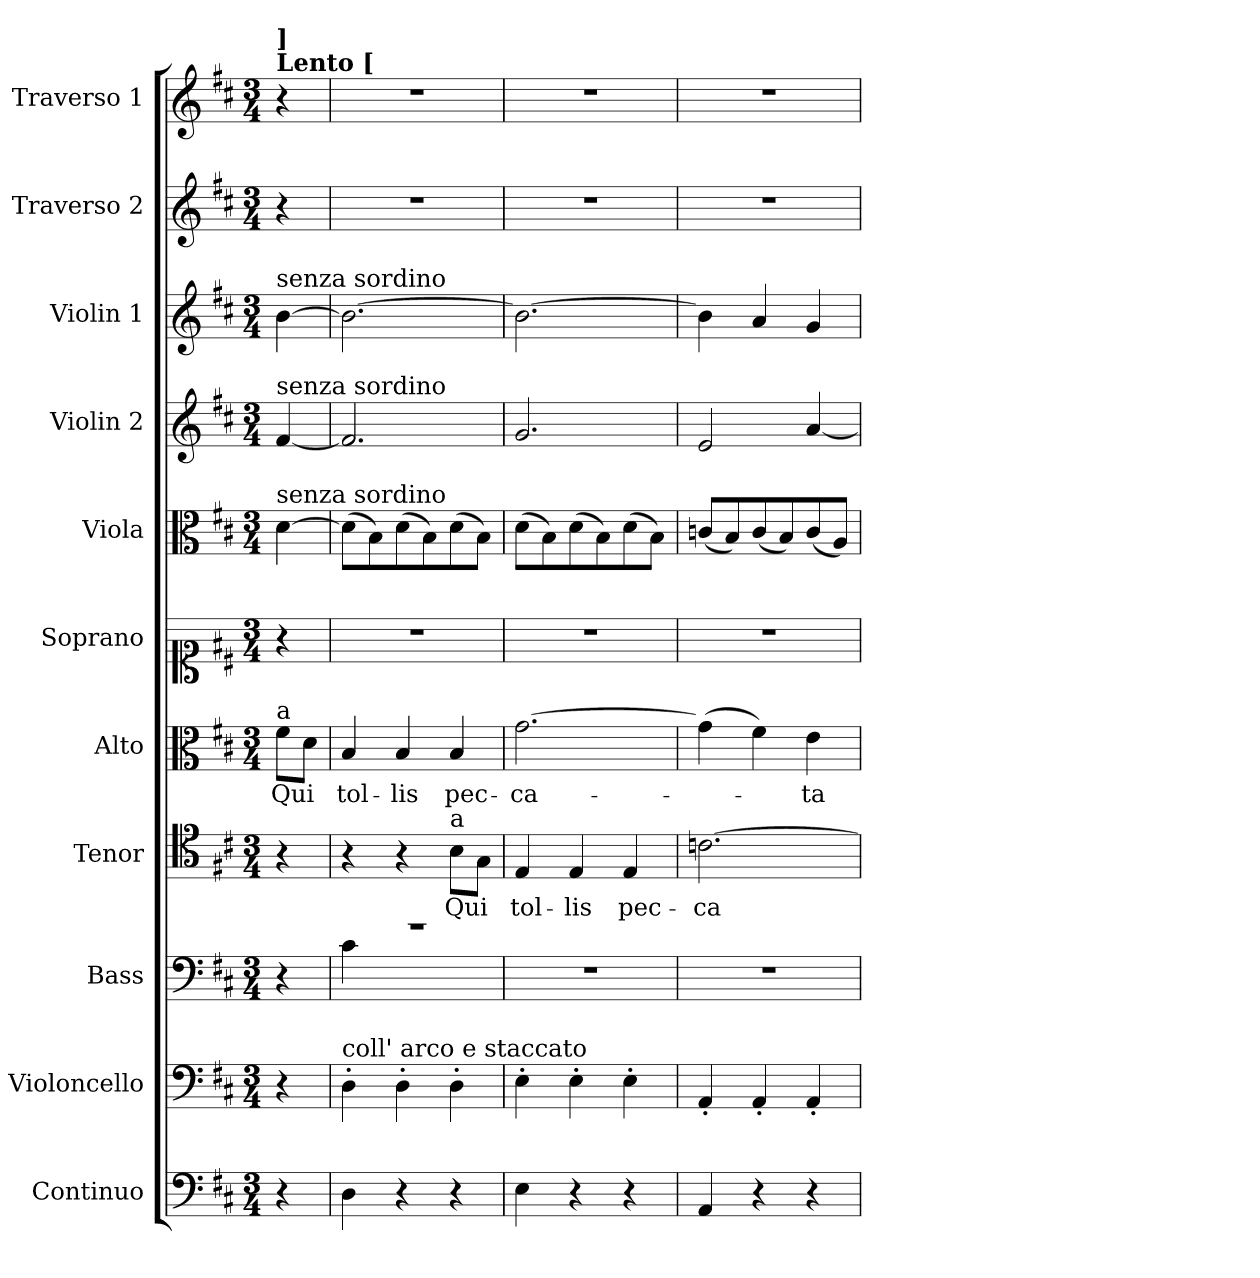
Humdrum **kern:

**kern	**kern	**kern	**kern	**text	**kern	**text	**kern	**kern	**kern	**kern	**kern	**kern
*part11	*part10	*part9	*part8	*part8	*part7	*part7	*part6	*part5	*part4	*part3	*part2	*part1
*staff11	*staff10	*staff9	*staff8	*staff8	*staff7	*staff7	*staff6	*staff5	*staff4	*staff3	*staff2	*staff1
*I"Continuo	*I"Violoncello	*I"Bass	*I"Tenor	*	*I"Alto	*	*I"Soprano	*I"Viola	*I"Violin 2	*I"Violin 1	*I"Traverso 2	*I"Traverso 1
*I'Cont	*I'Vc	*I'B	*I'T	*	*I'A	*	*I'S	*I'Vla	*I'Vln 2	*I'Vln 1	*I'Trv 2	*I'Trv 1
*clefF4	*clefF4	*clefF4	*clefC4	*	*clefC3	*	*clefC1	*clefC3	*clefG2	*clefG2	*clefG2	*clefG2
*k[f#c#]	*k[f#c#]	*k[f#c#]	*k[f#c#]	*	*k[f#c#]	*	*k[f#c#]	*k[f#c#]	*k[f#c#]	*k[f#c#]	*k[f#c#]	*k[f#c#]
*M3/4	*M3/4	*M3/4	*M3/4	*	*M3/4	*	*M3/4	*M3/4	*M3/4	*M3/4	*M3/4	*M3/4
*MM48	*MM48	*MM48	*MM48	*	*MM48	*	*MM48	*MM48	*MM48	*MM48	*MM48	*MM48
=1	=1	=1	=1	=1	=1	=1	=1	=1	=1	=1	=1	=1
!	!	!	!	!	!	!	!	!	!	!	!	!LO:TX:a:B:t=Lento [
!	!	!	!	!	!	!	!	!	!	!	!	!LO:TX:a:B:t=]
!	!	!	!	!	!	!	!	!	!	!LO:TX:a:t=senza sordino	!	!
!	!	!	!	!	!	!	!	!	!LO:TX:a:t=senza sordino	!	!	!
!	!	!	!	!	!	!	!	!LO:TX:a:t=senza sordino	!	!	!	!
!	!	!	!	!	!LO:TX:a:t=a	!	!	!	!	!	!	!
!	!	!	!	!	!	!LO:LY:b	!	!	!	!	!	!
4r	4r	4r	4r	.	8f#\L	Qui	4r	[4d\	[4f#/	[4b\	4r	4r
.	.	.	.	.	8d\J	.	.	.	.	.	.	.
=2	=2	=2	=2	=2	=2	=2	=2	=2	=2	=2	=2	=2
*	*	*^	*	*	*	*	*	*	*	*	*	*
!	!LO:TX:a:t=coll' arco e staccato	!	!	!	!	!	!	!	!	!	!	!	!
!	!	!	!	!	!	!	!LO:LY:b	!	!	!	!	!	!
4D\	4D'\	2.r	4c#	4r	.	4B/	tol-	2.r	(8d\L]	2.f#/]	2.b\_	2.r	2.r
.	.	.	.	.	.	.	.	.	8B\)	.	.	.	.
!	!	!	!	!	!	!	!LO:LY:b	!	!	!	!	!	!
4r	4D'\	.	2ryy	4r	.	4B/	-lis	.	(8d\	.	.	.	.
.	.	.	.	.	.	.	.	.	8B\)	.	.	.	.
!	!	!	!	!LO:TX:a:t=a	!	!	!	!	!	!	!	!	!
!	!	!	!	!	!LO:LY:b	!	!LO:LY:b	!	!	!	!	!	!
4r	4D'\	.	.	8B\L	Qui	4B/	pec-	.	(8d\	.	.	.	.
.	.	.	.	8G\J	.	.	.	.	8B\J)	.	.	.	.
*	*	*v	*v	*	*	*	*	*	*	*	*	*	*
=3	=3	=3	=3	=3	=3	=3	=3	=3	=3	=3	=3	=3
!	!	!	!	!LO:LY:b	!	!LO:LY:b	!	!	!	!	!	!
4E\	4E'\	2.r	4E/	tol-	[2.g\	-ca-	2.r	(8d\L	2.g/	2.b\_	2.r	2.r
.	.	.	.	.	.	.	.	8B\)	.	.	.	.
!	!	!	!	!LO:LY:b	!	!	!	!	!	!	!	!
4r	4E'\	.	4E/	-lis	.	.	.	(8d\	.	.	.	.
.	.	.	.	.	.	.	.	8B\)	.	.	.	.
!	!	!	!	!LO:LY:b	!	!	!	!	!	!	!	!
4r	4E'\	.	4E/	pec-	.	.	.	(8d\	.	.	.	.
.	.	.	.	.	.	.	.	8B\J)	.	.	.	.
=4	=4	=4	=4	=4	=4	=4	=4	=4	=4	=4	=4	=4
!	!	!	!	!LO:LY:b	!	!	!	!	!	!	!	!
4AA/	4AA'/	2.r	[2.cn\	-ca-	(4g\]	.	2.r	(8cn/L	2e/	4b\]	2.r	2.r
.	.	.	.	.	.	.	.	8B/)	.	.	.	.
4r	4AA'/	.	.	.	4f#\)	.	.	(8c/	.	4a/	.	.
.	.	.	.	.	.	.	.	8B/)	.	.	.	.
!	!	!	!	!	!	!LO:LY:b	!	!	!	!	!	!
4r	4AA'/	.	.	.	4e\	-ta	.	(8c/	[4a/	4g/	.	.
.	.	.	.	.	.	.	.	8A/J)	.	.	.	.
=	=	=	=	=	=	=	=	=	=	=	=	=
*-	*-	*-	*-	*-	*-	*-	*-	*-	*-	*-	*-	*-
